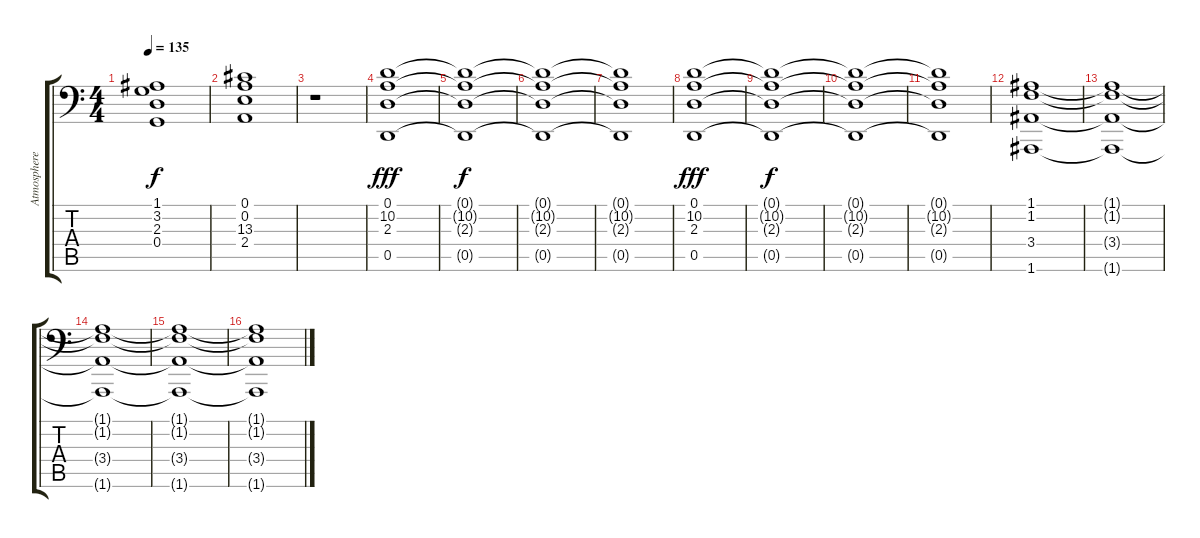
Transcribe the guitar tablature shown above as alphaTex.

\track ("Atmosphere" "Atmosphere") {instrument fx7echoes}
\staff {score tabs}
\tuning (A3 E3 C3 G2 D2 A1) {hide}
\ts (4 4)
\tempo 135
\clef f4
\ks c
(1.1 3.2 2.3 0.4).1{dy f} |
(0.1 0.2 13.3 2.4).1 |
r.1 |
(0.1 10.2 2.3 0.5).1{dy fff} |
(0.1{t} 10.2{t} 2.3{t} 0.5{t}).1{dy f} |
(0.1{t} 10.2{t} 2.3{t} 0.5{t}).1 |
(0.1{t} 10.2{t} 2.3{t} 0.5{t}).1 |
(0.1 10.2 2.3 0.5).1{dy fff} |
(0.1{t} 10.2{t} 2.3{t} 0.5{t}).1{dy f} |
(0.1{t} 10.2{t} 2.3{t} 0.5{t}).1 |
(0.1{t} 10.2{t} 2.3{t} 0.5{t}).1 |
(1.1 1.2 3.4 1.6).1 |
(1.1{t} 1.2{t} 3.4{t} 1.6{t}).1 |
(1.1{t} 1.2{t} 3.4{t} 1.6{t}).1 |
(1.1{t} 1.2{t} 3.4{t} 1.6{t}).1 |
(1.1{t} 1.2{t} 3.4{t} 1.6{t}).1
